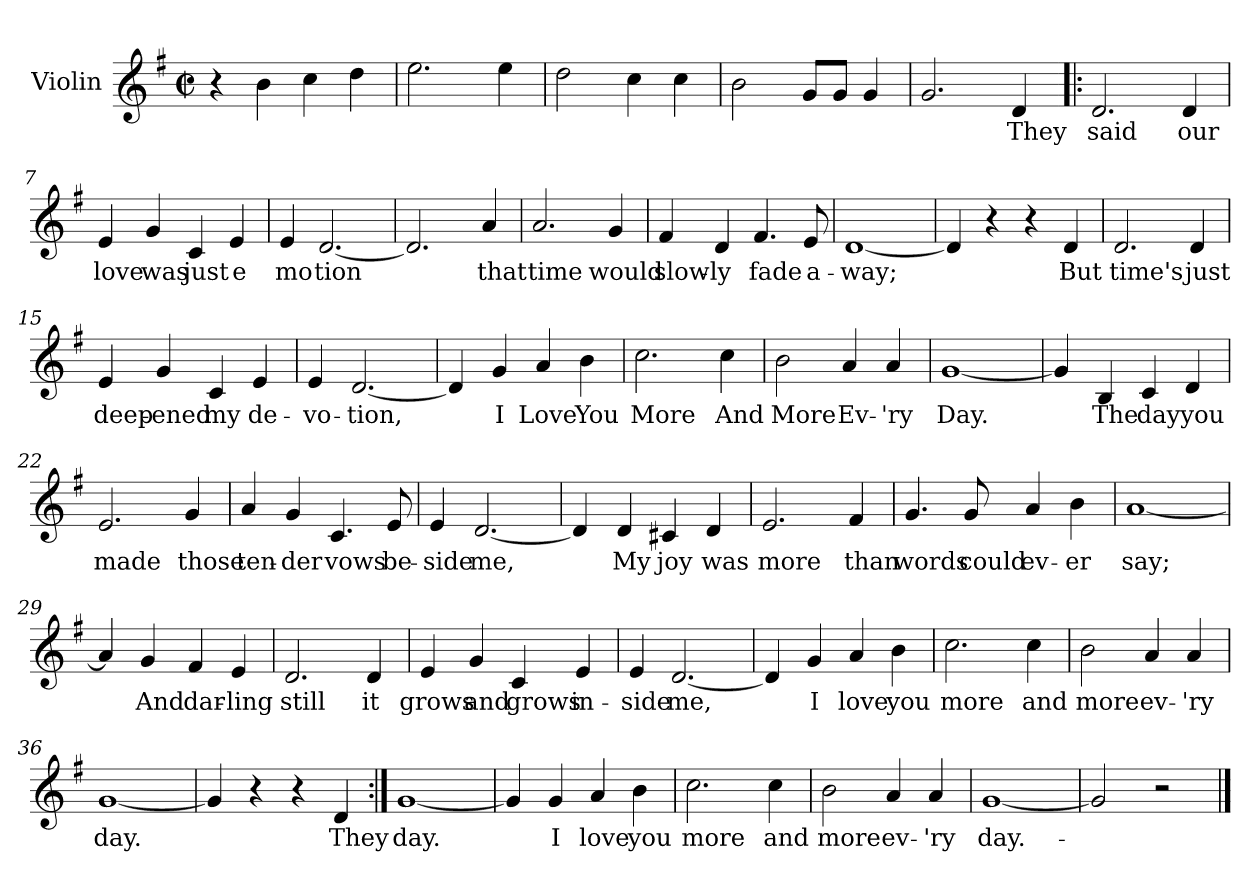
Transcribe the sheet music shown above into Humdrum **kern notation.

**kern	**text
*part1	*part1
*staff1	*staff1
*I"Violin	*
*I'Vln	*
*clefG2	*
*k[f#]	*
*G:	*
*M2/2	*
*met(c|)	*
=1	=1
4r	.
4b\	.
4cc\	.
4dd\	.
=2	=2
2.ee\	.
4ee\	.
=3	=3
2dd\	.
4cc\	.
4cc\	.
=4	=4
2b\	.
8g/L	.
8g/J	.
4g/	.
!!LO:LB:g=z
=5	=5
2.g/	.
4d/	They
=6!|:	=6!|:
2.d/	said
4d/	our
=7	=7
4e/	love
4g/	was
4c/	just
4e/	e
=8	=8
4e/	mo
[2.d/	tion
!!LO:LB:g=z
=9	=9
2.d/]	.
4a/	that
=10	=10
2.a/	time
4g/	would
=11	=11
4f#/	slow-
4d/	-ly
4.f#/	fade
8e/	a-
=12	=12
[1d	-way;
!!LO:LB:g=z
=13	=13
4d/]	.
4r	.
4r	.
4d/	But
=14	=14
2.d/	time's
4d/	just
=15	=15
4e/	deep-
4g/	-ened
4c/	my
4e/	de-
=16	=16
4e/	-vo-
[2.d/	-tion,
!!LO:LB:g=z
=17	=17
4d/]	.
4g/	I
4a/	Love
4b\	You
=18	=18
2.cc\	More
4cc\	And
=19	=19
2b\	More
4a/	Ev-
4a/	-'ry
=20	=20
[1g	Day.
!!LO:LB:g=z
=21	=21
4g/]	.
4B/	The
4c/	day
4d/	you
=22	=22
2.e/	made
4g/	those
=23	=23
4a/	ten-
4g/	-der
4.c/	vows
8e/	be-
=24	=24
4e/	-side
[2.d/	me,
=25	=25
4d/]	.
4d/	My
4c#X/	joy
4d/	was
=26	=26
2.e/	more
4f#/	than
!!LO:LB:g=z
=27	=27
4.g/	words
8g/	could
4a/	ev-
4b\	-er
=28	=28
[1a	say;
=29	=29
4a/]	.
4g/	And
4f#/	dar-
4e/	-ling
=30	=30
2.d/	still
4d/	it
=31	=31
4e/	grows
4g/	and
4c/	grows
4e/	in-
=32	=32
4e/	-side
[2.d/	me,
=33	=33
4d/]	.
4g/	I
4a/	love
4b\	you
!!LO:LB:g=z
=34	=34
2.cc\	more
4cc\	and
=35	=35
2b\	more
4a/	ev-
4a/	-'ry
=36	=36
[1g	day.
=37	=37
4g/]	.
4r	.
4r	.
4d/	They
=38:|!	=38:|!
[1g	day.
=39	=39
4g/]	.
4g/	I
4a/	love
4b\	you
=40	=40
2.cc\	more
4cc\	and
=41	=41
2b\	more
4a/	ev-
4a/	-'ry
=42	=42
[1g	day.-
=43	=43
2g/]	.
2r	.
==	==
*-	*-
